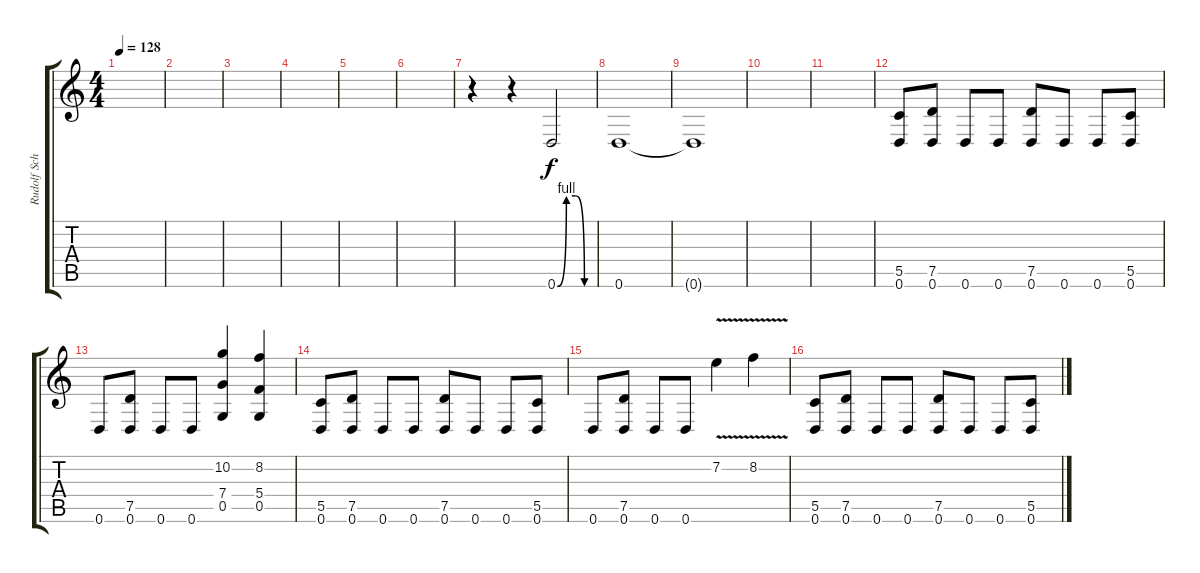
\track ("Rudolf Schenker" "Rudolf Sch") {instrument distortionguitar}
\staff {score tabs}
\tuning (D4 A3 F3 C3 G2 D2) {hide}
\ts (4 4)
\tempo 128
\clef g2
\ks c
|
|
|
|
|
|
r.4{balance 8 instrument cello} r.4 0.6{be (custom 0 0 15 4 30 4 45 0 60 0)}.2 |
0.6.1 |
0.6{t}.1 |
|
|
(5.5 0.6).8{volume 8 balance 14 instrument distortionguitar} (7.5 0.6).8 0.6.8 0.6.8 (7.5 0.6).8 0.6.8 0.6.8 (5.5 0.6).8 |
0.6.8 (7.5 0.6).8 0.6.8 0.6.8 (10.2 7.4 0.5).4 (8.2 5.4 0.5).4 |
(5.5 0.6).8 (7.5 0.6).8 0.6.8 0.6.8 (7.5 0.6).8 0.6.8 0.6.8 (5.5 0.6).8 |
0.6.8 (7.5 0.6).8 0.6.8 0.6.8 7.2{v}.4 8.2{v}.4 |
(5.5 0.6).8 (7.5 0.6).8 0.6.8 0.6.8 (7.5 0.6).8 0.6.8 0.6.8 (5.5 0.6).8
